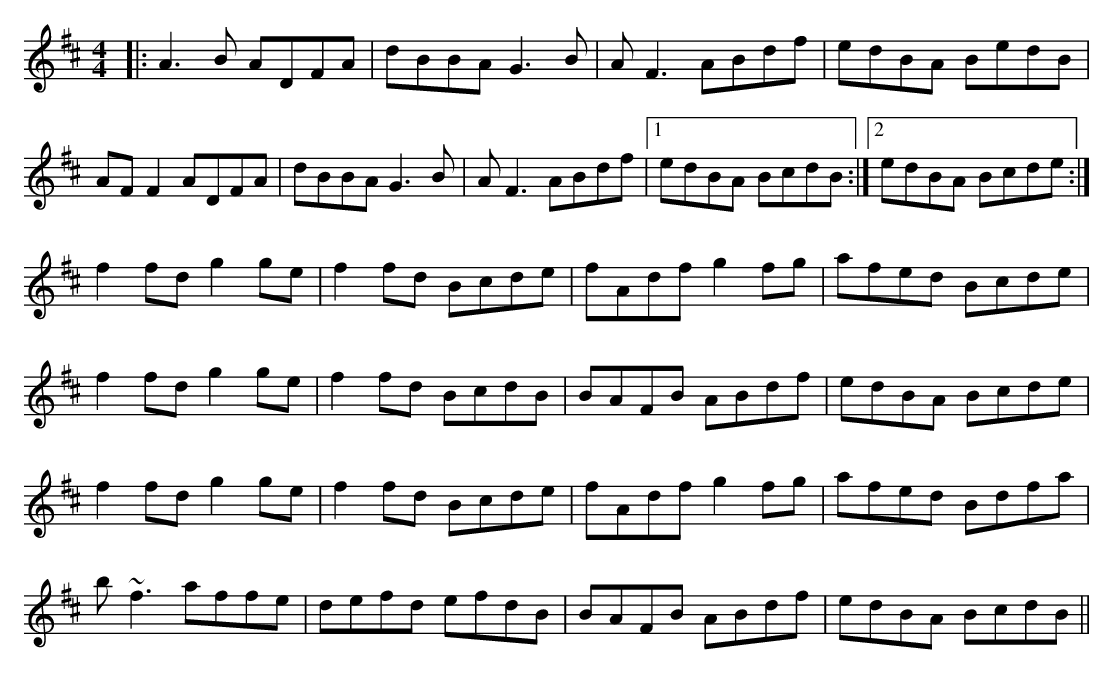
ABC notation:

X:1
M:4/4
K:D
|:A3B ADFA|dBBA G3B|AF3 ABdf|edBA BedB|
AF F2 ADFA|dBBA G3B|AF3 ABdf|1 edBA BcdB:|2 edBA Bcde:|
f2fd g2ge|f2fd Bcde|fAdf g2fg|afed Bcde|
f2fd g2ge|f2fd BcdB|BAFB ABdf|edBA Bcde|
f2fd g2ge|f2fd Bcde|fAdf g2fg|afed Bdfa|
b~f3 affe|defd efdB|BAFB ABdf|edBA BcdB||
